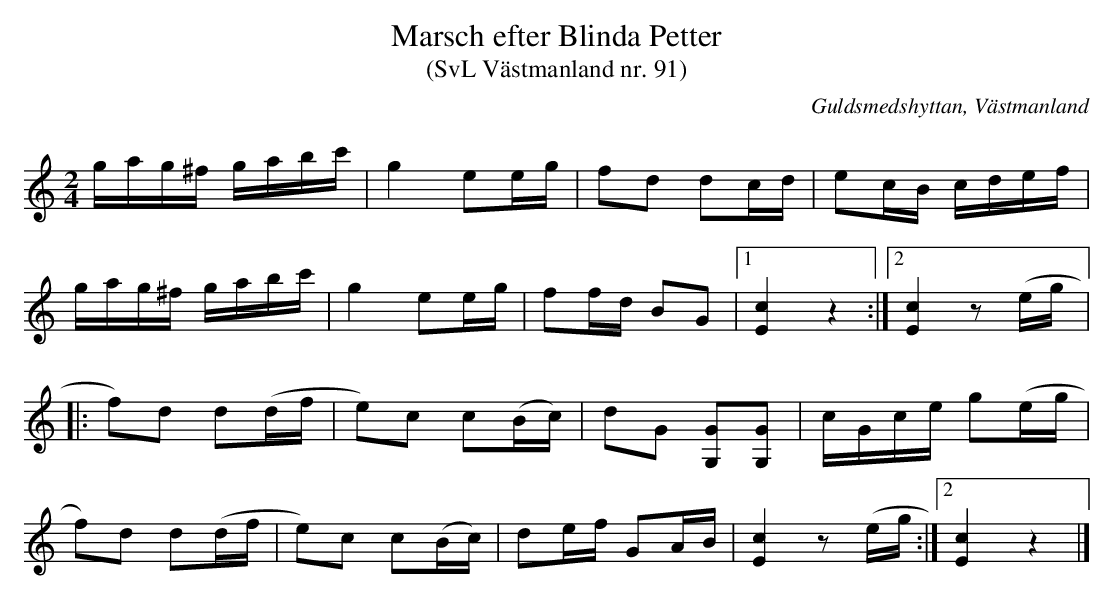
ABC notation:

X:1
T: Marsch efter Blinda Petter
T: (SvL Västmanland nr. 91)
O: Guldsmedshyttan, Västmanland
Q: 104
M: 2/4
L: 1/16
K: C
gag^f gabc' | g4 e2eg | f2d2 d2cd | e2cB cdef |
gag^f gabc' | g4 e2eg | f2fd B2G2 |1 [cE]4 z4 :|2 [cE]4 z2(eg |:
f2)d2 d2(df | e2)c2 c2(Bc) | d2G2 [GG,]2[GG,]2 | cGce g2(eg |
f2)d2 d2(df | e2)c2 c2(Bc) | d2ef G2AB | [cE]4 z2 (eg :|2 [cE]4 z4 |]
